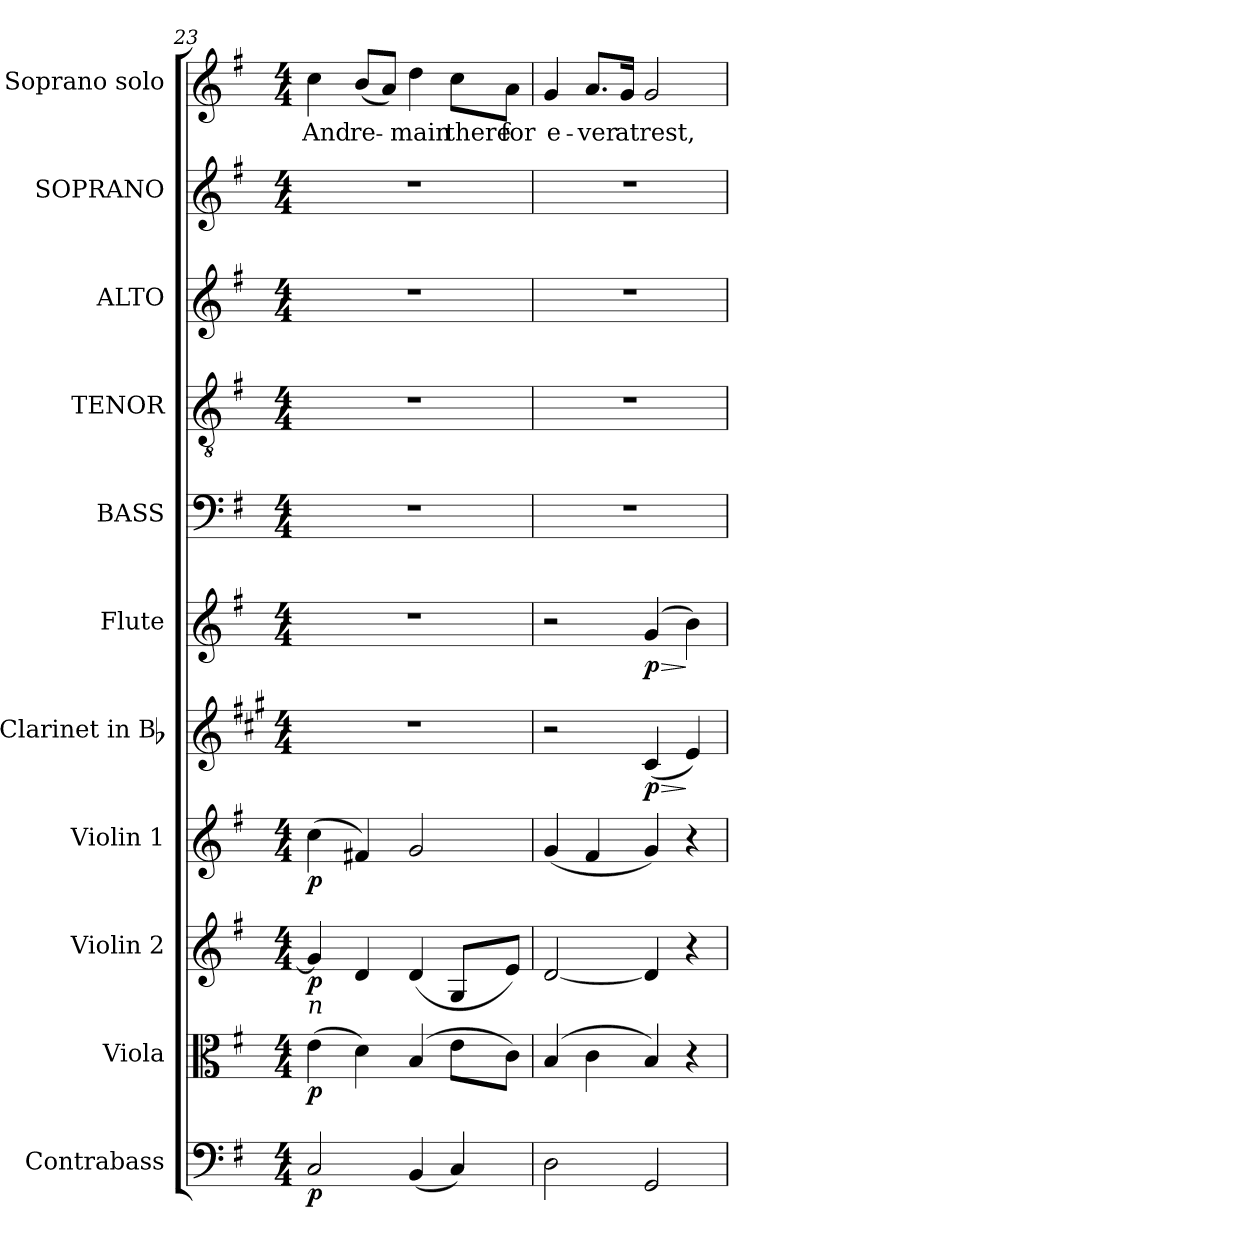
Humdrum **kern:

**kern	**dynam	**kern	**dynam	**kern	**dynam	**kern	**dynam	**kern	**dynam	**kern	**dynam	**kern	**kern	**kern	**kern	**kern	**text
*part11	*part11	*part10	*part10	*part9	*part9	*part8	*part8	*part7	*part7	*part6	*part6	*part5	*part4	*part3	*part2	*part1	*part1
*staff11	*staff11	*staff10	*staff10	*staff9	*staff9	*staff8	*staff8	*staff7	*staff7	*staff6	*staff6	*staff5	*staff4	*staff3	*staff2	*staff1	*staff1
*I"Contrabass	*	*I"Viola	*	*I"Violin 2	*	*I"Violin 1	*	*I"Clarinet in Bb	*	*I"Flute	*	*I"BASS	*I"TENOR	*I"ALTO	*I"SOPRANO	*I"Soprano solo	*
*I'Cb.	*	*I'Vla.	*	*I'Vln. 2	*	*I'Vln. 1	*	*I'Cl.	*	*I'Fl.	*	*I'B.	*I'T.	*I'A.	*I'S.	*I'S.	*
!!LO:LB:g=z
*clefF4	*	*clefC3	*	*clefG2	*	*clefG2	*	*clefG2	*	*clefG2	*	*clefF4	*clefGv2	*clefG2	*clefG2	*clefG2	*
*ITrd7c12	*	*	*	*	*	*	*	*ITrd1c2	*	*	*	*	*ITrd7c12	*	*	*	*
*k[f#]	*	*k[f#]	*	*k[f#]	*	*k[f#]	*	*k[f#]	*	*k[f#]	*	*k[f#]	*k[f#]	*k[f#]	*k[f#]	*k[f#]	*
*G:	*	*G:	*	*G:	*	*G:	*	*G:	*	*G:	*	*G:	*G:	*G:	*G:	*G:	*
*M4/4	*	*M4/4	*	*M4/4	*	*M4/4	*	*M4/4	*	*M4/4	*	*M4/4	*M4/4	*M4/4	*M4/4	*M4/4	*
=23	=23	=23	=23	=23	=23	=23	=23	=23	=23	=23	=23	=23	=23	=23	=23	=23	=23
!	!	!	!	!LO:TX:b:i:t=n	!	!	!	!	!	!	!	!	!	!	!	!	!
!	!	!	!	!	!	!	!	!	!	!	!	!	!	!	!	!	!LO:LY:b:color=#000000
2CCi/	p	(4ei\	p	4gi/]	p	(4cci\	p	1r	.	1r	.	1r	1r	1r	1r	4cci\	And
!	!	!	!	!	!	!	!	!	!	!	!	!	!	!	!	!	!LO:LY:b:color=#000000
.	.	4di\)	.	4di/	.	4f#Xi/)	.	.	.	.	.	.	.	.	.	(8bi/L	re-
.	.	.	.	.	.	.	.	.	.	.	.	.	.	.	.	8ai/J)	.
!	!	!	!	!	!	!	!	!	!	!	!	!	!	!	!	!	!LO:LY:b:color=#000000
(4BBBi/	.	(4Bi/	.	(4di/	.	2gi/	.	.	.	.	.	.	.	.	.	4ddi\	-main
!	!	!	!	!	!	!	!	!	!	!	!	!	!	!	!	!	!LO:LY:b:color=#000000
4CCi/)	.	8ei\L	.	8Gi/L	.	.	.	.	.	.	.	.	.	.	.	8cci\L	there
!	!	!	!	!	!	!	!	!	!	!	!	!	!	!	!	!	!LO:LY:b:color=#000000
.	.	8ci\J)	.	8ei/J)	.	.	.	.	.	.	.	.	.	.	.	8ai\J	for
=24	=24	=24	=24	=24	=24	=24	=24	=24	=24	=24	=24	=24	=24	=24	=24	=24	=24
!	!	!	!	!	!	!	!	!	!	!	!	!	!	!	!	!	!LO:LY:b:color=#000000
2DDi\	.	(4Bi/	.	[<2di/	.	(4gi/	.	2r	.	2r	.	1r	1r	1r	1r	4gi/	e-
!	!	!	!	!	!	!	!	!	!	!	!	!	!	!	!	!	!LO:LY:b:color=#000000
.	.	4ci\	.	.	.	4f#i/	.	.	.	.	.	.	.	.	.	8.ai/L	-ver
!	!	!	!	!	!	!	!	!	!	!	!	!	!	!	!	!	!LO:LY:b:color=#000000
.	.	.	.	.	.	.	.	.	.	.	.	.	.	.	.	16gi/Jk	at
!	!	!	!	!	!	!	!	!	!LO:HP:b	!	!LO:HP:b	!	!	!	!	!	!
!	!	!	!	!	!	!	!	!	!	!	!	!	!	!	!	!	!LO:LY:b:color=#000000
2GGGi/	.	4Bi/)	.	4di/]	.	4gi/)	.	(4Bi/	> p	(4gi/	> p	.	.	.	.	2gi/	rest,
.	.	4r	.	4r	.	4r	.	4di/)	]	4bi\)	]	.	.	.	.	.	.
=	=	=	=	=	=	=	=	=	=	=	=	=	=	=	=	=	=
*-	*-	*-	*-	*-	*-	*-	*-	*-	*-	*-	*-	*-	*-	*-	*-	*-	*-
